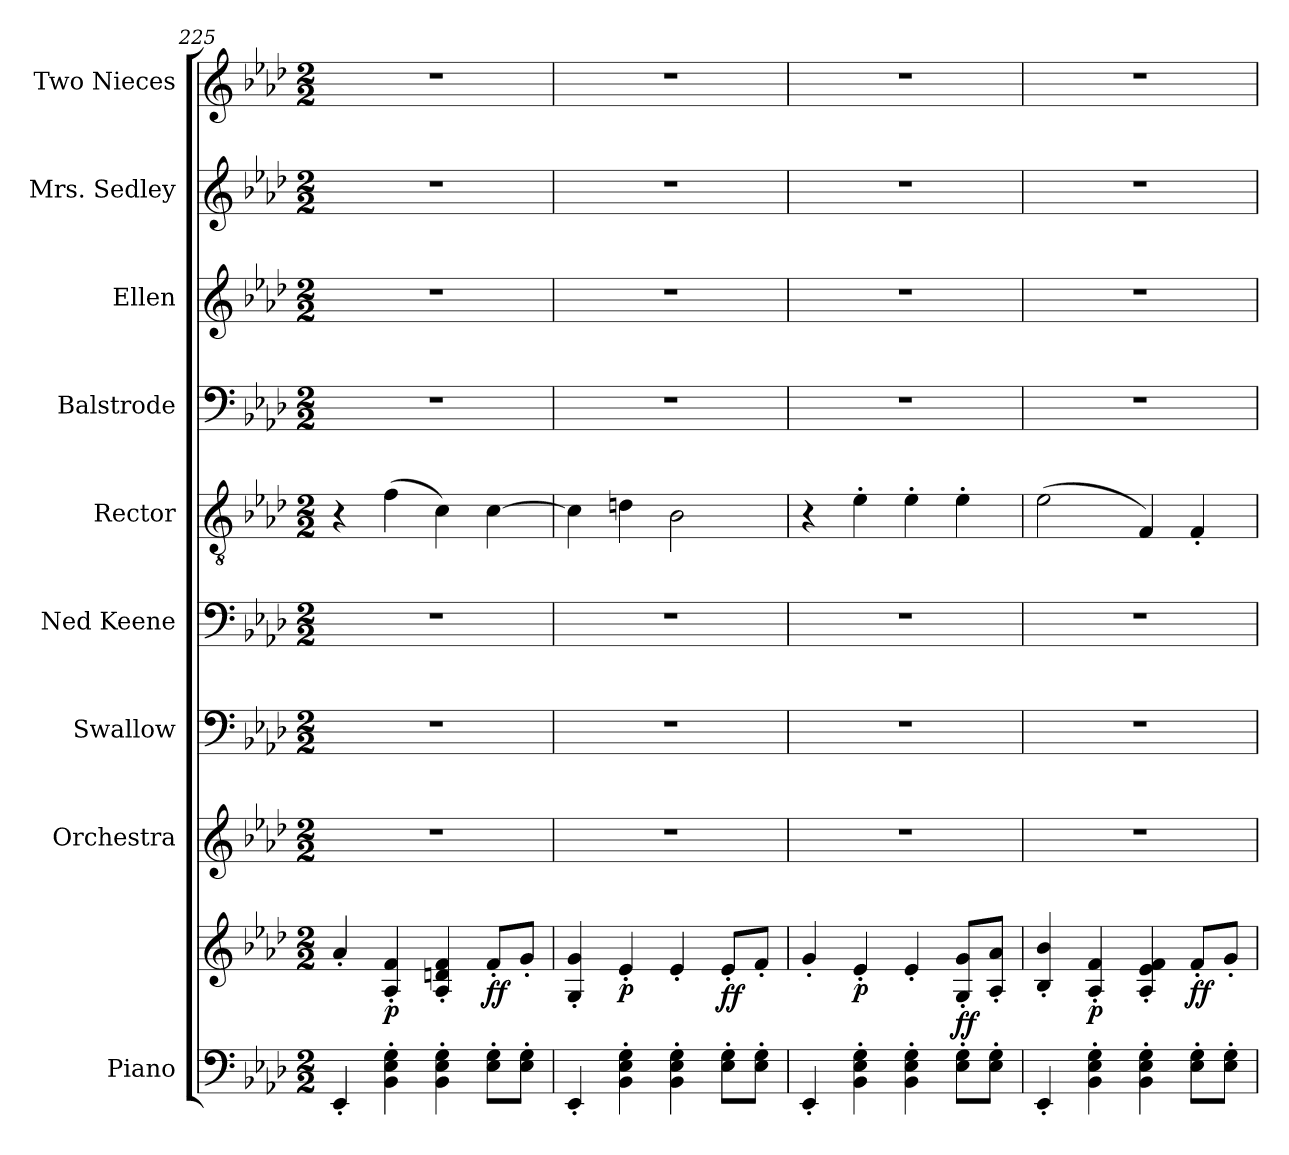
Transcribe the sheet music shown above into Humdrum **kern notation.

**kern	**kern	**dynam	**kern	**kern	**kern	**kern	**kern	**kern	**kern	**kern
*part9	*part9	*part9	*part8	*part7	*part6	*part5	*part4	*part3	*part2	*part1
*staff10	*staff9	*staff9/10	*staff8	*staff7	*staff6	*staff5	*staff4	*staff3	*staff2	*staff1
*I"Piano	*	*	*I"Orchestra	*I"Swallow	*I"Ned Keene	*I"Rector	*I"Balstrode	*I"Ellen	*I"Mrs. Sedley	*I"Two Nieces
*I'Pno.	*	*	*I'Orch.	*I'S.	*I'K.	*I'R.	*I'B.	*I'E.	*I'Mrs. S.	*I'2 N.
*clefF4	*clefG2	*	*clefG2	*clefF4	*clefF4	*clefGv2	*clefF4	*clefG2	*clefG2	*clefG2
*k[b-e-a-d-]	*k[b-e-a-d-]	*	*k[b-e-a-d-]	*k[b-e-a-d-]	*k[b-e-a-d-]	*k[b-e-a-d-]	*k[b-e-a-d-]	*k[b-e-a-d-]	*k[b-e-a-d-]	*k[b-e-a-d-]
*M2/2	*M2/2	*	*M2/2	*M2/2	*M2/2	*M2/2	*M2/2	*M2/2	*M2/2	*M2/2
=225	=225	=225	=225	=225	=225	=225	=225	=225	=225	=225
4EE-'/	4a-'/	.	1r	1r	1r	4r	1r	1r	1r	1r
!	!	!LO:DY:b	!	!	!	!	!	!	!	!
4BB-\' 4E-\' 4G\'	4A-/' 4f/'	p	.	.	.	(>4f\	.	.	.	.
4BB-\' 4E-\' 4G\'	4A-/' 4dn/' 4f/'	.	.	.	.	4c\)	.	.	.	.
!	!	!LO:DY:b	!	!	!	!	!	!	!	!
8E-\' 8G\'L	8f'/L	ff	.	.	.	[4c\	.	.	.	.
8E-\' 8G\'J	8g'/J	.	.	.	.	.	.	.	.	.
!!LO:PB:g=z
=226	=226	=226	=226	=226	=226	=226	=226	=226	=226	=226
4EE-'/	4G/' 4g/'	.	1r	1r	1r	4c\]	1r	1r	1r	1r
!	!	!LO:DY:b	!	!	!	!	!	!	!	!
4BB-\' 4E-\' 4G\'	4e-'/	p	.	.	.	4dn\	.	.	.	.
4BB-\' 4E-\' 4G\'	4e-'/	.	.	.	.	2B-\	.	.	.	.
!	!	!LO:DY:b	!	!	!	!	!	!	!	!
8E-\' 8G\'L	8e-'/L	ff	.	.	.	.	.	.	.	.
8E-\' 8G\'J	8f'/J	.	.	.	.	.	.	.	.	.
=227	=227	=227	=227	=227	=227	=227	=227	=227	=227	=227
4EE-'/	4g'/	.	1r	1r	1r	4r	1r	1r	1r	1r
!	!	!LO:DY:b	!	!	!	!	!	!	!	!
4BB-\' 4E-\' 4G\'	4e-'/	p	.	.	.	4e-'\	.	.	.	.
4BB-\' 4E-\' 4G\'	4e-'/	.	.	.	.	4e-'\	.	.	.	.
!	!	!LO:DY:b	!	!	!	!	!	!	!	!
8E-\' 8G\'L	8G/' 8g/'L	ff	.	.	.	4e-'\	.	.	.	.
8E-\' 8G\'J	8A-/' 8a-/'J	.	.	.	.	.	.	.	.	.
=228	=228	=228	=228	=228	=228	=228	=228	=228	=228	=228
4EE-'/	4B-/' 4b-/'	.	1r	1r	1r	(>2e-\	1r	1r	1r	1r
!	!	!LO:DY:b	!	!	!	!	!	!	!	!
4BB-\' 4E-\' 4G\'	4A-/' 4f/'	p	.	.	.	.	.	.	.	.
4BB-\' 4E-\' 4G\'	4A-/' 4e-/' 4f/'	.	.	.	.	4F/)	.	.	.	.
!	!	!LO:DY:b	!	!	!	!	!	!	!	!
8E-\' 8G\'L	8f'/L	ff	.	.	.	4F'/	.	.	.	.
8E-\' 8G\'J	8g'/J	.	.	.	.	.	.	.	.	.
=	=	=	=	=	=	=	=	=	=	=
*-	*-	*-	*-	*-	*-	*-	*-	*-	*-	*-
